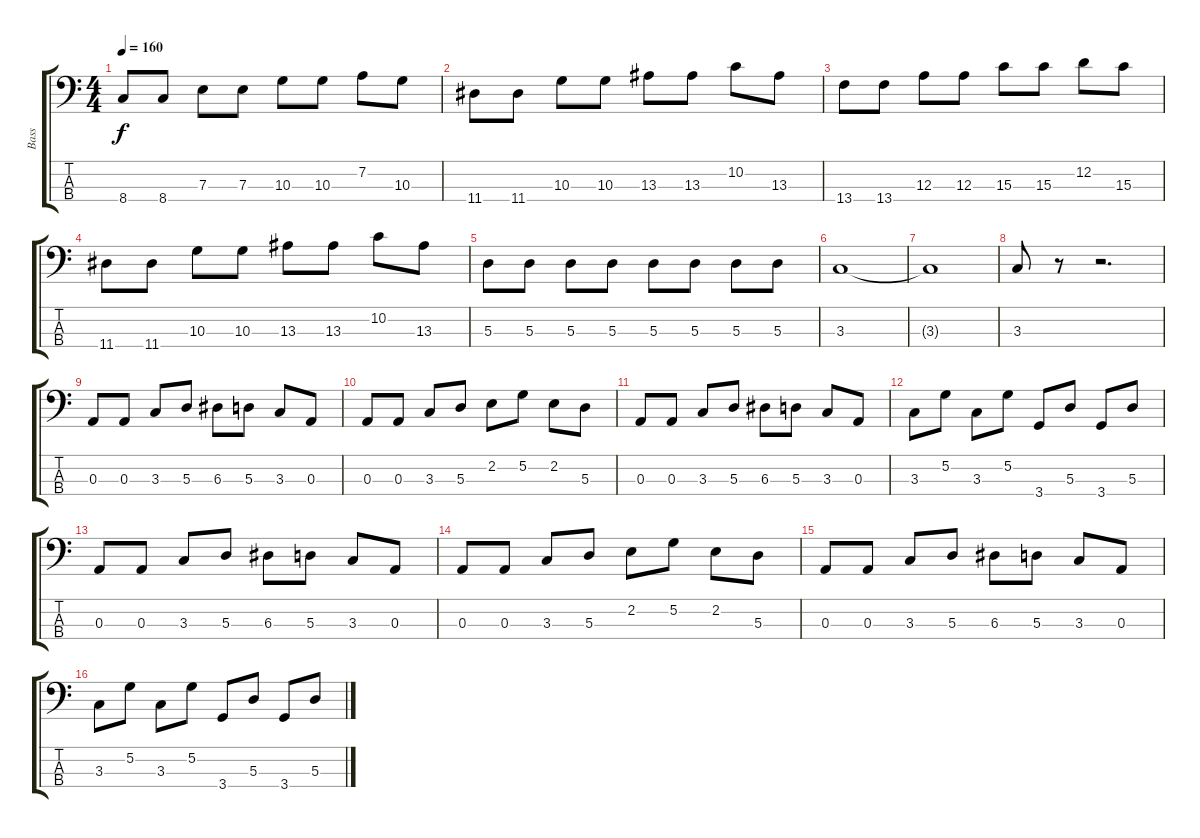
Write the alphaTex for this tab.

\track ("Bass" "Bass") {instrument electricbassfinger}
\staff {score tabs}
\tuning (G2 D2 A1 E1) {hide}
\ts (4 4)
\tempo 160
\clef f4
\ks c
8.4.8{dy f} 8.4.8 7.3.8 7.3.8 10.3.8 10.3.8 7.2.8 10.3.8 |
11.4.8 11.4.8 10.3.8 10.3.8 13.3.8 13.3.8 10.2.8 13.3.8 |
13.4.8 13.4.8 12.3.8 12.3.8 15.3.8 15.3.8 12.2.8 15.3.8 |
11.4.8 11.4.8 10.3.8 10.3.8 13.3.8 13.3.8 10.2.8 13.3.8 |
5.3.8 5.3.8 5.3.8 5.3.8 5.3.8 5.3.8 5.3.8 5.3.8 |
3.3.1 |
3.3{t}.1 |
3.3.8 r.8 r.2{d} |
0.3.8 0.3.8 3.3.8 5.3.8 6.3.8 5.3.8 3.3.8 0.3.8 |
0.3.8 0.3.8 3.3.8 5.3.8 2.2.8 5.2.8 2.2.8 5.3.8 |
0.3.8 0.3.8 3.3.8 5.3.8 6.3.8 5.3.8 3.3.8 0.3.8 |
3.3.8 5.2.8 3.3.8 5.2.8 3.4.8 5.3.8 3.4.8 5.3.8 |
0.3.8 0.3.8 3.3.8 5.3.8 6.3.8 5.3.8 3.3.8 0.3.8 |
0.3.8 0.3.8 3.3.8 5.3.8 2.2.8 5.2.8 2.2.8 5.3.8 |
0.3.8 0.3.8 3.3.8 5.3.8 6.3.8 5.3.8 3.3.8 0.3.8 |
3.3.8 5.2.8 3.3.8 5.2.8 3.4.8 5.3.8 3.4.8 5.3.8
